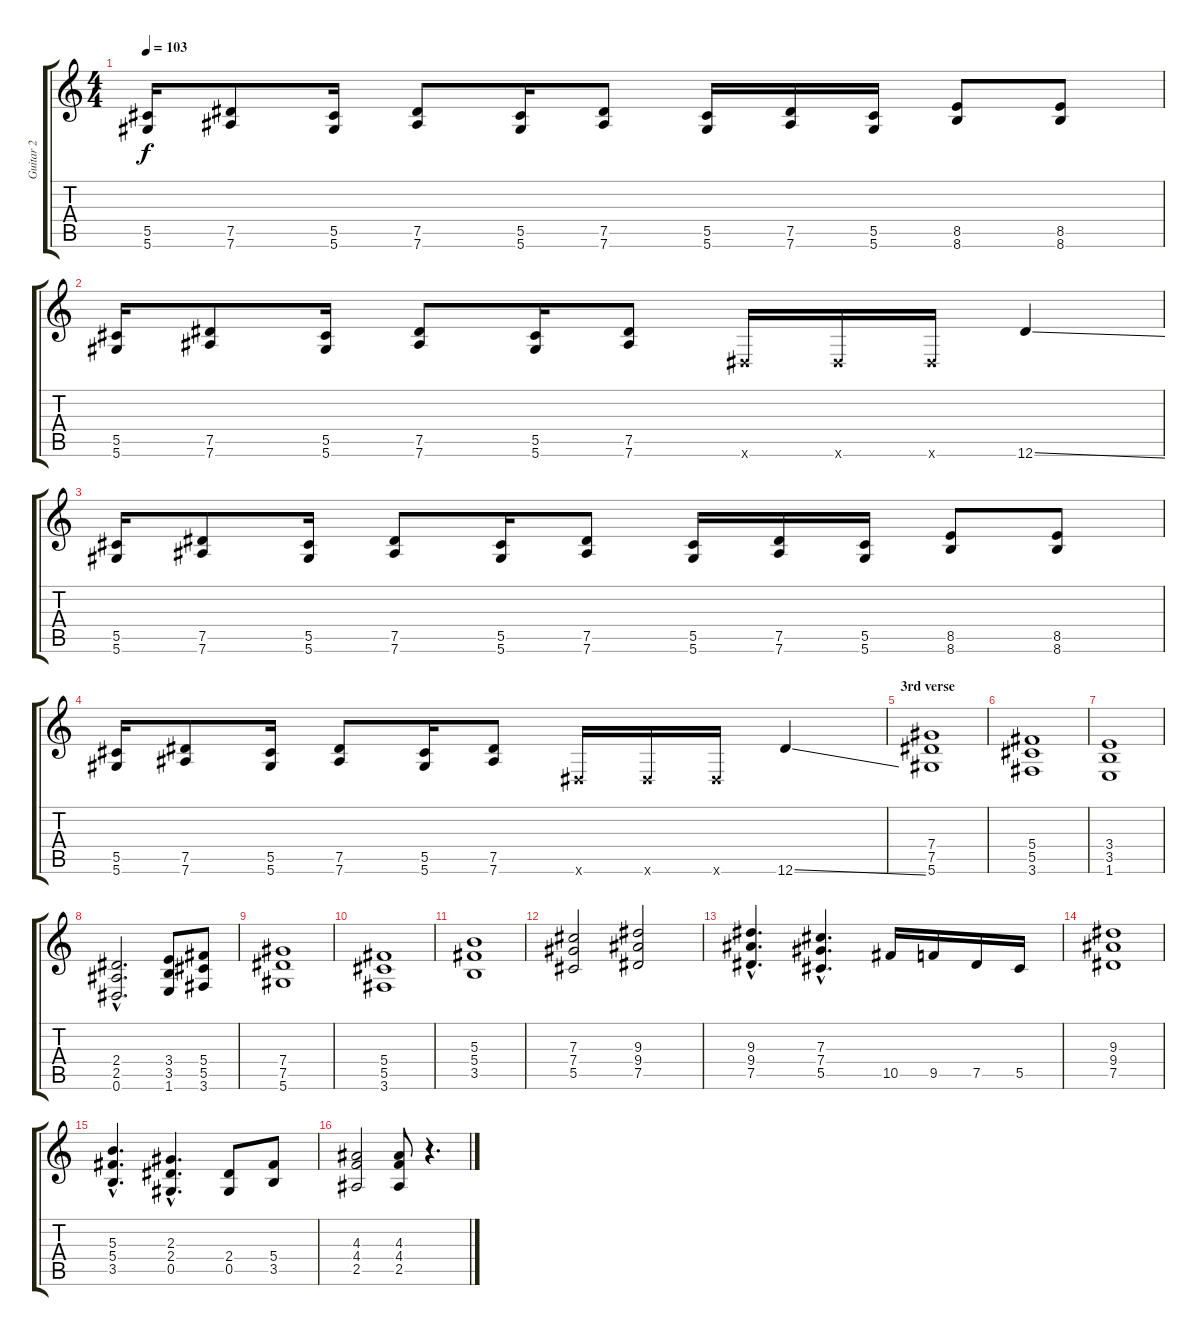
\track ("Guitar 2" "Guitar 2") {instrument overdrivenguitar}
\staff {score tabs}
\tuning (Eb4 Bb3 Gb3 Db3 Ab2 Eb2) {hide}
\ts (4 4)
\tempo 103
\clef g2
\ks c
(5.5 5.6).16{dy f} (7.5 7.6).8 (5.5 5.6).16 (7.5 7.6).8 (5.5 5.6).16 (7.5 7.6).8 (5.5 5.6).16 (7.5 7.6).16 (5.5 5.6).16 (8.5 8.6).8 (8.5 8.6).8 |
(5.5 5.6).16 (7.5 7.6).8 (5.5 5.6).16 (7.5 7.6).8 (5.5 5.6).16 (7.5 7.6).8 0.6{x}.16 0.6{x}.16 0.6{x}.16 12.6{ss}.4 |
(5.5 5.6).16 (7.5 7.6).8 (5.5 5.6).16 (7.5 7.6).8 (5.5 5.6).16 (7.5 7.6).8 (5.5 5.6).16 (7.5 7.6).16 (5.5 5.6).16 (8.5 8.6).8 (8.5 8.6).8 |
(5.5 5.6).16 (7.5 7.6).8 (5.5 5.6).16 (7.5 7.6).8 (5.5 5.6).16 (7.5 7.6).8 0.6{x}.16 0.6{x}.16 0.6{x}.16 12.6{ss}.4 |
\section ("" "3rd verse")
(7.4 7.5 5.6).1 |
(5.4 5.5 3.6).1 |
(3.4 3.5 1.6).1 |
(2.4{hac} 2.5{hac} 0.6{hac}).2{d} (3.4 3.5 1.6).8 (5.4 5.5 3.6).8 |
(7.4 7.5 5.6).1 |
(5.4 5.5 3.6).1 |
(5.3 5.4 3.5).1 |
(7.3 7.4 5.5).2 (9.3 9.4 7.5).2 |
(9.3{hac} 9.4{hac} 7.5{hac}).4{d} (7.3{hac} 7.4{hac} 5.5{hac}).4{d} 10.5.16 9.5.16 7.5.16 5.5.16 |
(9.3 9.4 7.5).1 |
(5.3{hac} 5.4{hac} 3.5{hac}).4{d} (2.3{hac} 2.4{hac} 0.5{hac}).4{d} (2.4 0.5).8 (5.4 3.5).8 |
(4.3 4.4 2.5).2 (4.3 4.4 2.5).8 r.4{d}
